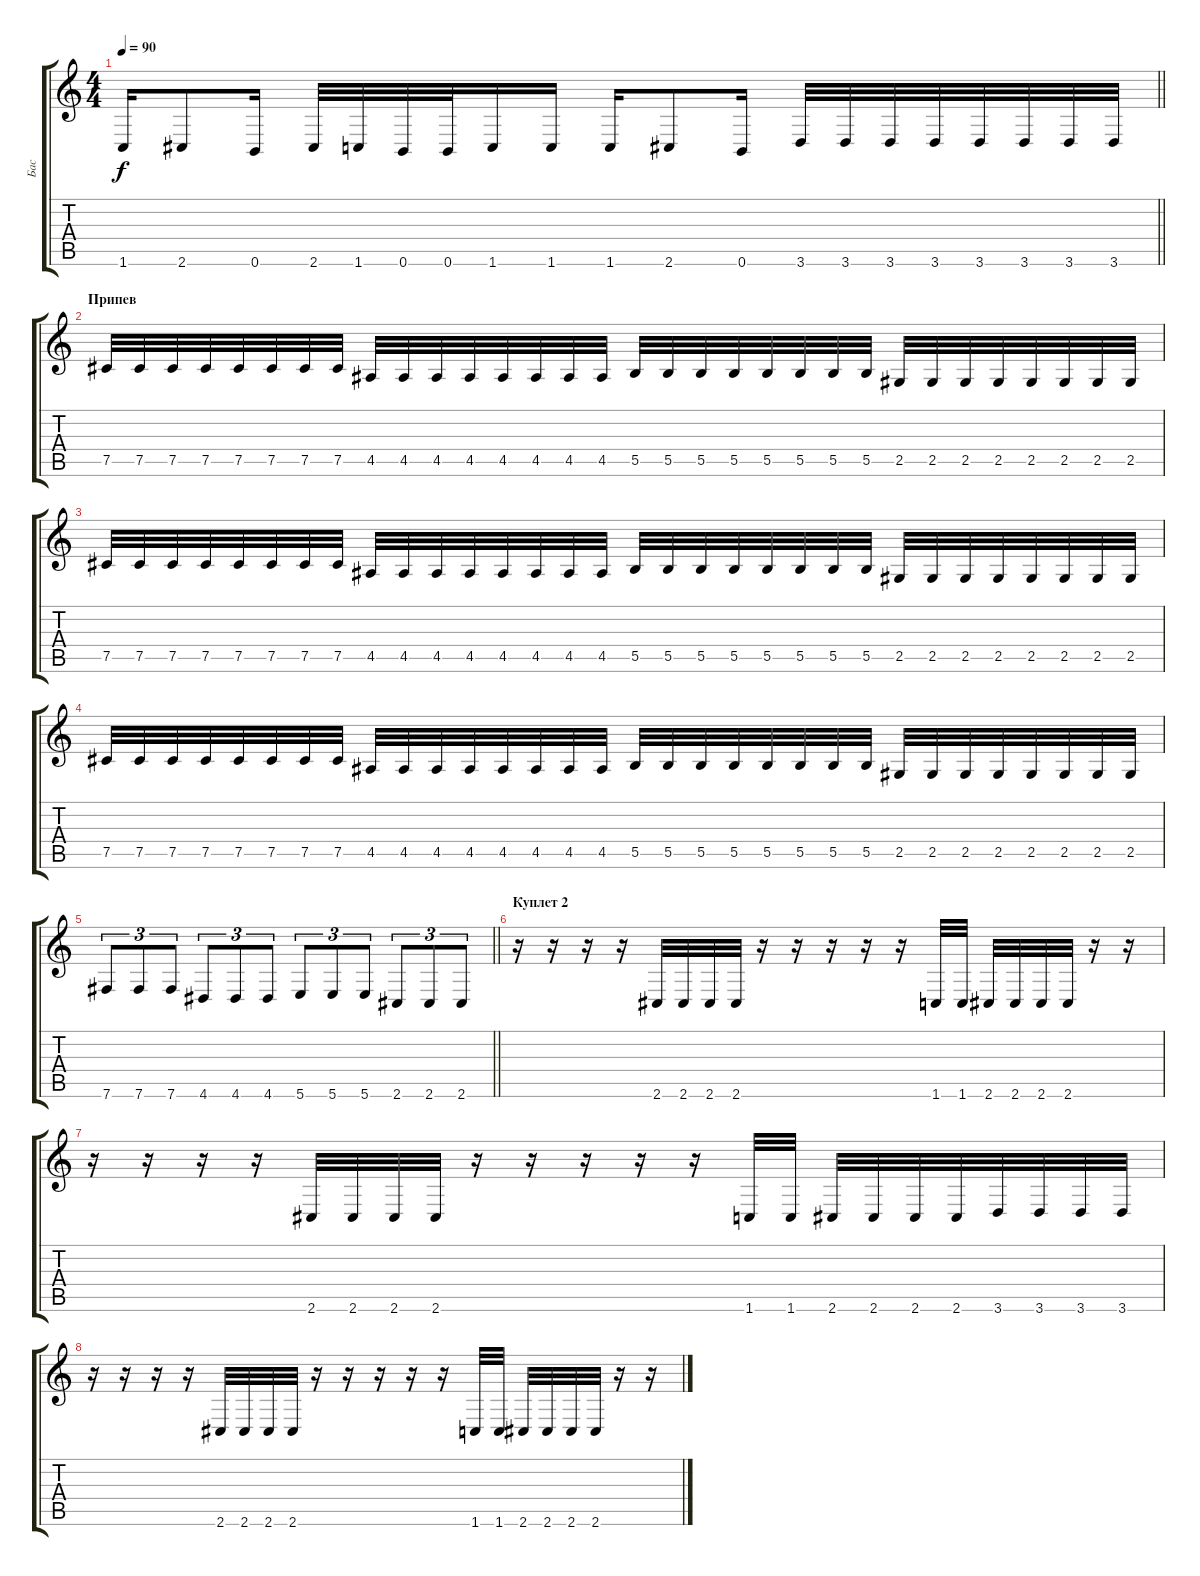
\track ("Бас" "Бас") {instrument electricbasspick}
\staff {score tabs}
\tuning (Db4 Ab3 E3 B2 Gb2 B1) {hide}
\ts (4 4)
\tempo 90
\clef g2
\barLineRight lightlight
\ks c
1.6.16{dy f} 2.6.8 0.6.16 2.6.32 1.6.32 0.6.32 0.6.32 1.6.16 1.6.16 1.6.16 2.6.8 0.6.16 3.6.32 3.6.32 3.6.32 3.6.32 3.6.32 3.6.32 3.6.32 3.6.32 |
\section ("" "Припев")
7.5.32 7.5.32 7.5.32 7.5.32 7.5.32 7.5.32 7.5.32 7.5.32 4.5.32 4.5.32 4.5.32 4.5.32 4.5.32 4.5.32 4.5.32 4.5.32 5.5.32 5.5.32 5.5.32 5.5.32 5.5.32 5.5.32 5.5.32 5.5.32 2.5.32 2.5.32 2.5.32 2.5.32 2.5.32 2.5.32 2.5.32 2.5.32 |
7.5.32 7.5.32 7.5.32 7.5.32 7.5.32 7.5.32 7.5.32 7.5.32 4.5.32 4.5.32 4.5.32 4.5.32 4.5.32 4.5.32 4.5.32 4.5.32 5.5.32 5.5.32 5.5.32 5.5.32 5.5.32 5.5.32 5.5.32 5.5.32 2.5.32 2.5.32 2.5.32 2.5.32 2.5.32 2.5.32 2.5.32 2.5.32 |
7.5.32 7.5.32 7.5.32 7.5.32 7.5.32 7.5.32 7.5.32 7.5.32 4.5.32 4.5.32 4.5.32 4.5.32 4.5.32 4.5.32 4.5.32 4.5.32 5.5.32 5.5.32 5.5.32 5.5.32 5.5.32 5.5.32 5.5.32 5.5.32 2.5.32 2.5.32 2.5.32 2.5.32 2.5.32 2.5.32 2.5.32 2.5.32 |
\barLineRight lightlight
7.6.8{tu (3 2)} 7.6.8{tu (3 2)} 7.6.8{tu (3 2)} 4.6.8{tu (3 2)} 4.6.8{tu (3 2)} 4.6.8{tu (3 2)} 5.6.8{tu (3 2)} 5.6.8{tu (3 2)} 5.6.8{tu (3 2)} 2.6.8{tu (3 2)} 2.6.8{tu (3 2)} 2.6.8{tu (3 2)} |
\section ("" "Куплет 2")
r.16 r.16 r.16 r.16 2.6.32 2.6.32 2.6.32 2.6.32 r.16 r.16 r.16 r.16 r.16 1.6.32 1.6.32 2.6.32 2.6.32 2.6.32 2.6.32 r.16 r.16 |
r.16 r.16 r.16 r.16 2.6.32 2.6.32 2.6.32 2.6.32 r.16 r.16 r.16 r.16 r.16 1.6.32 1.6.32 2.6.32 2.6.32 2.6.32 2.6.32 3.6.32 3.6.32 3.6.32 3.6.32 |
r.16 r.16 r.16 r.16 2.6.32 2.6.32 2.6.32 2.6.32 r.16 r.16 r.16 r.16 r.16 1.6.32 1.6.32 2.6.32 2.6.32 2.6.32 2.6.32 r.16 r.16
